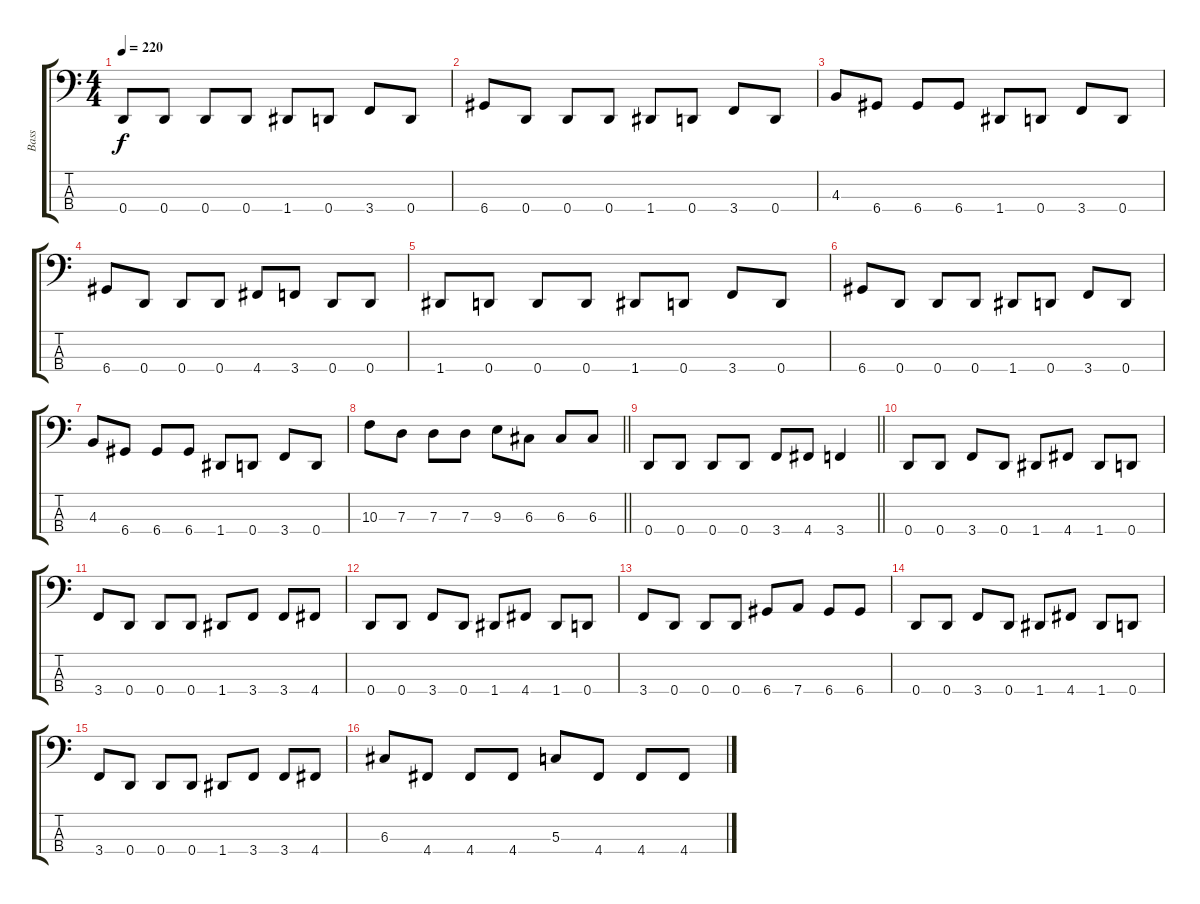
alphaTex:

\track ("Bass" "Bass") {instrument electricbasspick}
\staff {score tabs}
\tuning (F2 C2 G1 D1) {hide}
\ts (4 4)
\tempo 220
\clef f4
\ks c
0.4.8{dy f} 0.4.8 0.4.8 0.4.8 1.4.8 0.4.8 3.4.8 0.4.8 |
6.4.8 0.4.8 0.4.8 0.4.8 1.4.8 0.4.8 3.4.8 0.4.8 |
4.3.8 6.4.8 6.4.8 6.4.8 1.4.8 0.4.8 3.4.8 0.4.8 |
6.4.8 0.4.8 0.4.8 0.4.8 4.4.8 3.4.8 0.4.8 0.4.8 |
1.4.8 0.4.8 0.4.8 0.4.8 1.4.8 0.4.8 3.4.8 0.4.8 |
6.4.8 0.4.8 0.4.8 0.4.8 1.4.8 0.4.8 3.4.8 0.4.8 |
4.3.8 6.4.8 6.4.8 6.4.8 1.4.8 0.4.8 3.4.8 0.4.8 |
\barLineRight lightlight
10.3.8 7.3.8 7.3.8 7.3.8 9.3.8 6.3.8 6.3.8 6.3.8 |
\section ("" "")
\barLineRight lightlight
0.4.8 0.4.8 0.4.8 0.4.8 3.4.8 4.4.8 3.4.4 |
\section ("" "")
0.4.8 0.4.8 3.4.8 0.4.8 1.4.8 4.4.8 1.4.8 0.4.8 |
3.4.8 0.4.8 0.4.8 0.4.8 1.4.8 3.4.8 3.4.8 4.4.8 |
0.4.8 0.4.8 3.4.8 0.4.8 1.4.8 4.4.8 1.4.8 0.4.8 |
3.4.8 0.4.8 0.4.8 0.4.8 6.4.8 7.4.8 6.4.8 6.4.8 |
0.4.8 0.4.8 3.4.8 0.4.8 1.4.8 4.4.8 1.4.8 0.4.8 |
3.4.8 0.4.8 0.4.8 0.4.8 1.4.8 3.4.8 3.4.8 4.4.8 |
6.3.8 4.4.8 4.4.8 4.4.8 5.3.8 4.4.8 4.4.8 4.4.8
